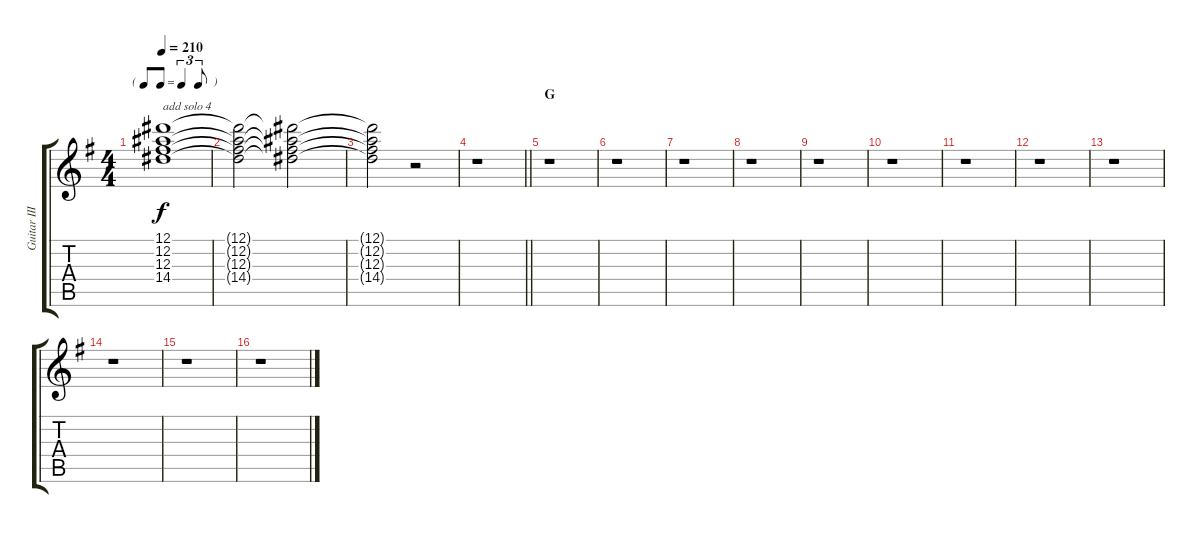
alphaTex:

\track ("Guitar III (Sakito)" "Guitar III") {instrument distortionguitar}
\staff {score tabs}
\tuning (Eb4 Bb3 Gb3 Db3 Ab2 Eb2) {hide}
\ts (4 4)
\tf triplet8th
\tempo 210
\clef g2
\ks g
(12.1 12.2{t} 12.3{t} 14.4{t}).1{txt "add solo 4" dy f} |
(12.1{t} 12.2{t} 12.3{t} 14.4{t}).2 (12.1{t} 12.2{t} 12.3{t} 14.4{t}).2 |
(12.1{t} 12.2{t} 12.3{t} 14.4{t}).2 r.2 |
\barLineRight lightlight
r.1 |
\section ("" "G")
r.1 |
r.1 |
r.1 |
r.1 |
r.1 |
r.1 |
r.1 |
r.1 |
r.1 |
r.1 |
r.1 |
r.1
